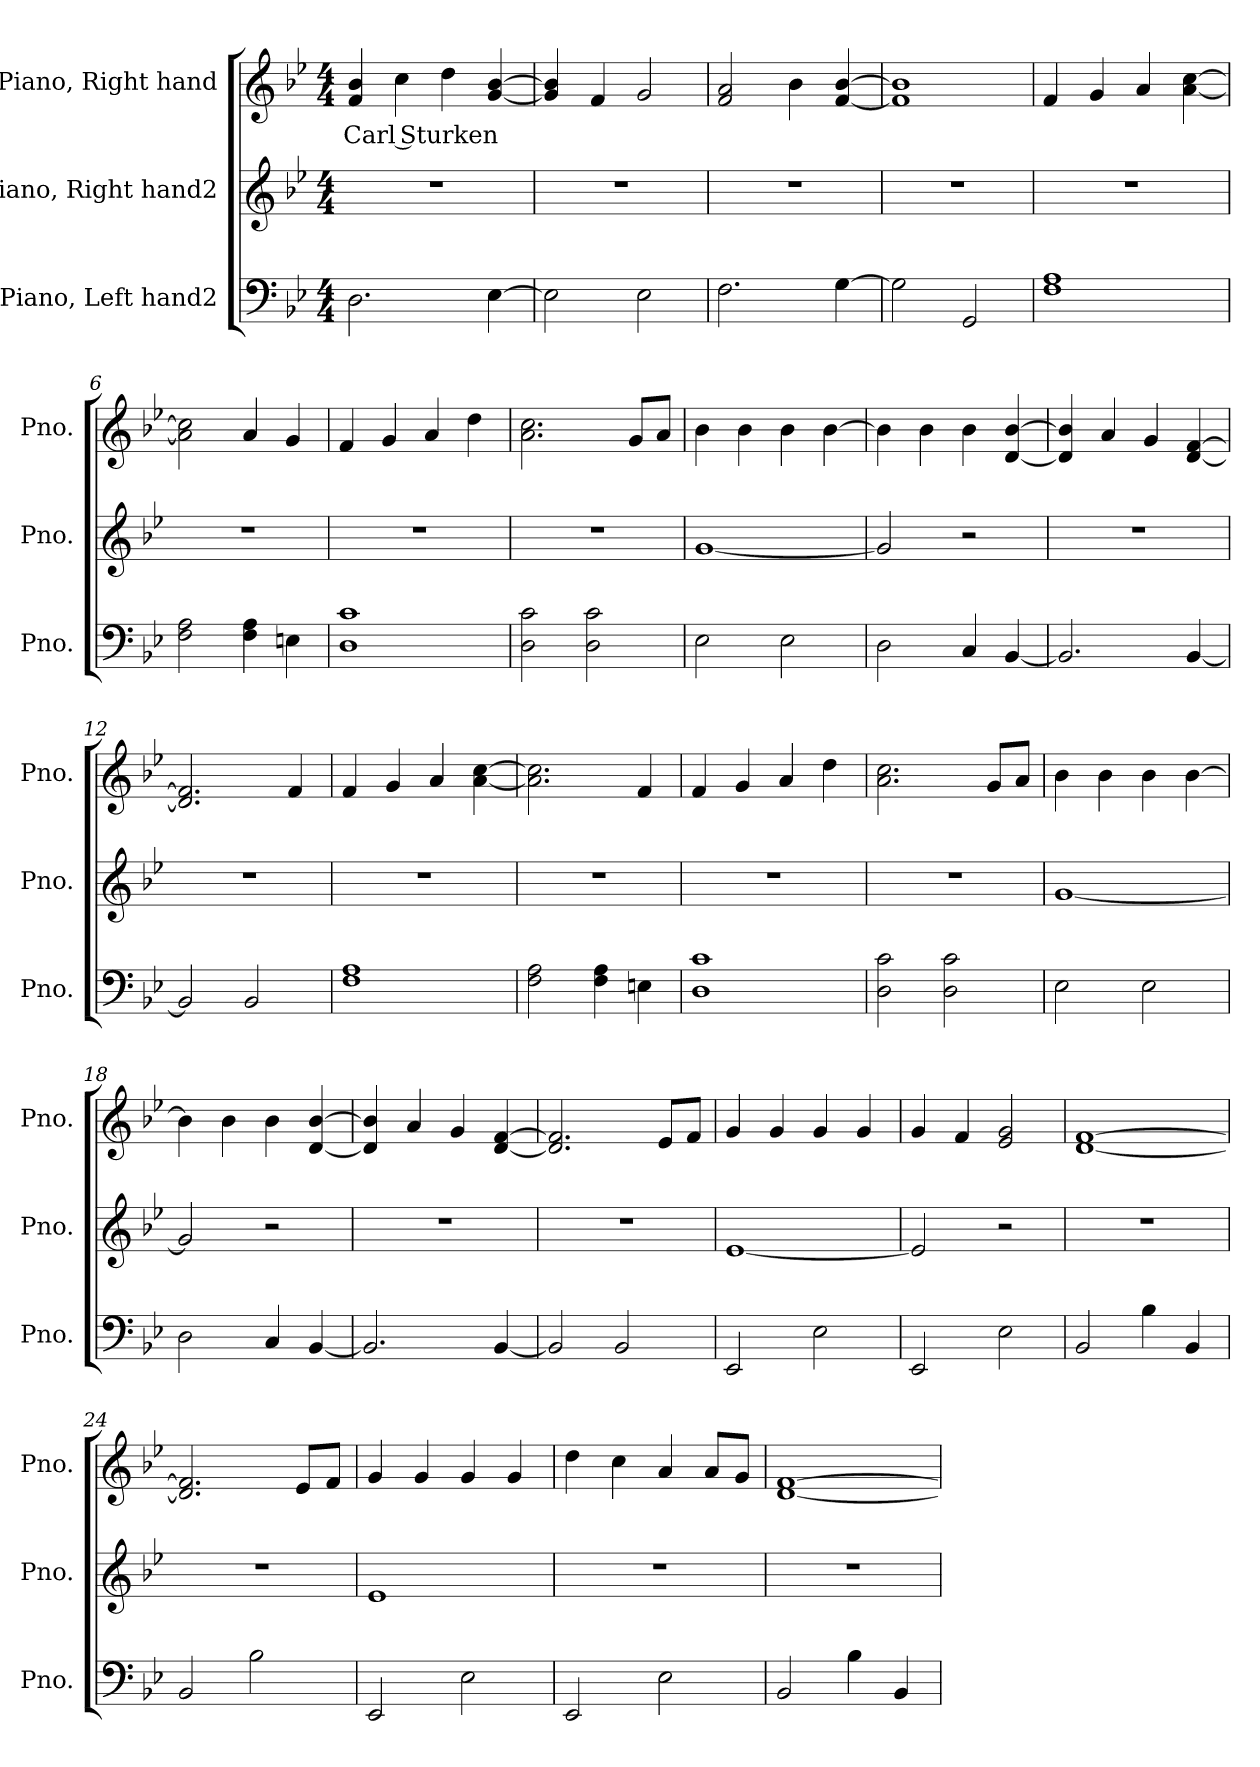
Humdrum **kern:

**kern	**kern	**kern	**text
*part3	*part2	*part1	*part1
*staff3	*staff2	*staff1	*staff1
*I"Piano, Left hand2	*I"Piano, Right hand2	*I"Piano, Right hand	*
*I'Pno.	*I'Pno.	*I'Pno.	*
*clefF4	*clefG2	*clefG2	*
*k[b-e-]	*k[b-e-]	*k[b-e-]	*
*M4/4	*M4/4	*M4/4	*
*MM150	*MM150	*MM150	*
=1	=1	=1	=1
!	!	!	!LO:LY:b
2.D\	1r	4f/ 4b-/	Carl Sturken
.	.	4cc\	.
.	.	4dd\	.
[4E-\	.	[4g/ [4b-/	.
=2	=2	=2	=2
2E-\]	1r	4g/] 4b-/]	.
.	.	4f/	.
2E-\	.	2g/	.
=3	=3	=3	=3
2.F\	1r	2f/ 2a/	.
.	.	4b-\	.
[4G\	.	[4f/ [4b-/	.
=4	=4	=4	=4
2G\]	1r	1f] 1b-]	.
2GG/	.	.	.
=5	=5	=5	=5
1F 1A	1r	4f/	.
.	.	4g/	.
.	.	4a/	.
.	.	[4a\ [4cc\	.
=6	=6	=6	=6
2F\ 2A\	1r	2a\] 2cc\]	.
4F\ 4A\	.	4a/	.
4En\	.	4g/	.
!!LO:LB:g=z
=7	=7	=7	=7
1D 1c	1r	4f/	.
.	.	4g/	.
.	.	4a/	.
.	.	4dd\	.
=8	=8	=8	=8
2D\ 2c\	1r	2.a\ 2.cc\	.
2D\ 2c\	.	.	.
.	.	8g/L	.
.	.	8a/J	.
=9	=9	=9	=9
2E-\	[1g	4b-\	.
.	.	4b-\	.
2E-\	.	4b-\	.
.	.	[4b-\	.
=10	=10	=10	=10
2D\	2g/]	4b-\]	.
.	.	4b-\	.
4C/	2r	4b-\	.
[4BB-/	.	[4d/ [4b-/	.
=11	=11	=11	=11
2.BB-/]	1r	4d/] 4b-/]	.
.	.	4a/	.
.	.	4g/	.
[4BB-/	.	[4d/ [4f/	.
=12	=12	=12	=12
2BB-/]	1r	2.d/] 2.f/]	.
2BB-/	.	.	.
.	.	4f/	.
=13	=13	=13	=13
1F 1A	1r	4f/	.
.	.	4g/	.
.	.	4a/	.
.	.	[4a\ [4cc\	.
=14	=14	=14	=14
2F\ 2A\	1r	2.a\] 2.cc\]	.
4F\ 4A\	.	.	.
4En\	.	4f/	.
!!LO:LB:g=z
=15	=15	=15	=15
1D 1c	1r	4f/	.
.	.	4g/	.
.	.	4a/	.
.	.	4dd\	.
=16	=16	=16	=16
2D\ 2c\	1r	2.a\ 2.cc\	.
2D\ 2c\	.	.	.
.	.	8g/L	.
.	.	8a/J	.
=17	=17	=17	=17
2E-\	[1g	4b-\	.
.	.	4b-\	.
2E-\	.	4b-\	.
.	.	[4b-\	.
=18	=18	=18	=18
2D\	2g/]	4b-\]	.
.	.	4b-\	.
4C/	2r	4b-\	.
[4BB-/	.	[4d/ [4b-/	.
=19	=19	=19	=19
2.BB-/]	1r	4d/] 4b-/]	.
.	.	4a/	.
.	.	4g/	.
[4BB-/	.	[4d/ [4f/	.
=20	=20	=20	=20
2BB-/]	1r	2.d/] 2.f/]	.
2BB-/	.	.	.
.	.	8e-/L	.
.	.	8f/J	.
=21	=21	=21	=21
2EE-/	[1e-	4g/	.
.	.	4g/	.
2E-\	.	4g/	.
.	.	4g/	.
=22	=22	=22	=22
2EE-/	2e-/]	4g/	.
.	.	4f/	.
2E-\	2r	2e-/ 2g/	.
=23	=23	=23	=23
2BB-/	1r	[1d [1f	.
4B-\	.	.	.
4BB-/	.	.	.
!!LO:LB:g=z
=24	=24	=24	=24
2BB-/	1r	2.d/] 2.f/]	.
2B-\	.	.	.
.	.	8e-/L	.
.	.	8f/J	.
=25	=25	=25	=25
2EE-/	1e-	4g/	.
.	.	4g/	.
2E-\	.	4g/	.
.	.	4g/	.
=26	=26	=26	=26
2EE-/	1r	4dd\	.
.	.	4cc\	.
2E-\	.	4a/	.
.	.	8a/L	.
.	.	8g/J	.
=27	=27	=27	=27
2BB-/	1r	[1d [1f	.
4B-\	.	.	.
4BB-/	.	.	.
=	=	=	=
*-	*-	*-	*-
